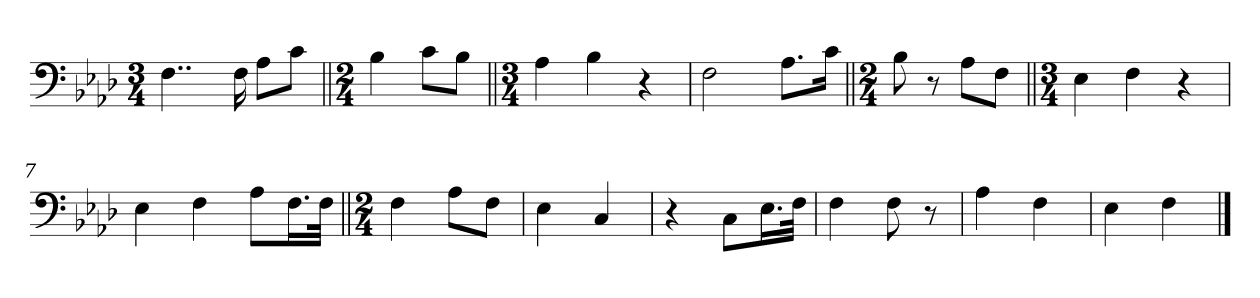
**kern
*part1
*staff1
*clefF4
*k[b-e-a-d-]
*M3/4
=1
4..F\
16F\
8A-\L
8c\J
=2||
*M2/4
4B-\
8c\L
8B-\J
=3||
*M3/4
4A-\
4B-\
4r
=4
2F\
8.A-\L
16c\Jk
=5||
*M2/4
8B-\
8r
8A-\L
8F\J
=6||
*M3/4
4E-\
4F\
4r
=7
4E-\
4F\
8A-\L
16.F\L
32F\JJk
=8||
*M2/4
4F\
8A-\L
8F\J
=9
4E-\
4C/
=10
4r
8C\L
16.E-\L
32F\JJk
=11
4F\
8F\
8r
=12
4A-\
4F\
=13
4E-\
4F\
==
*-
